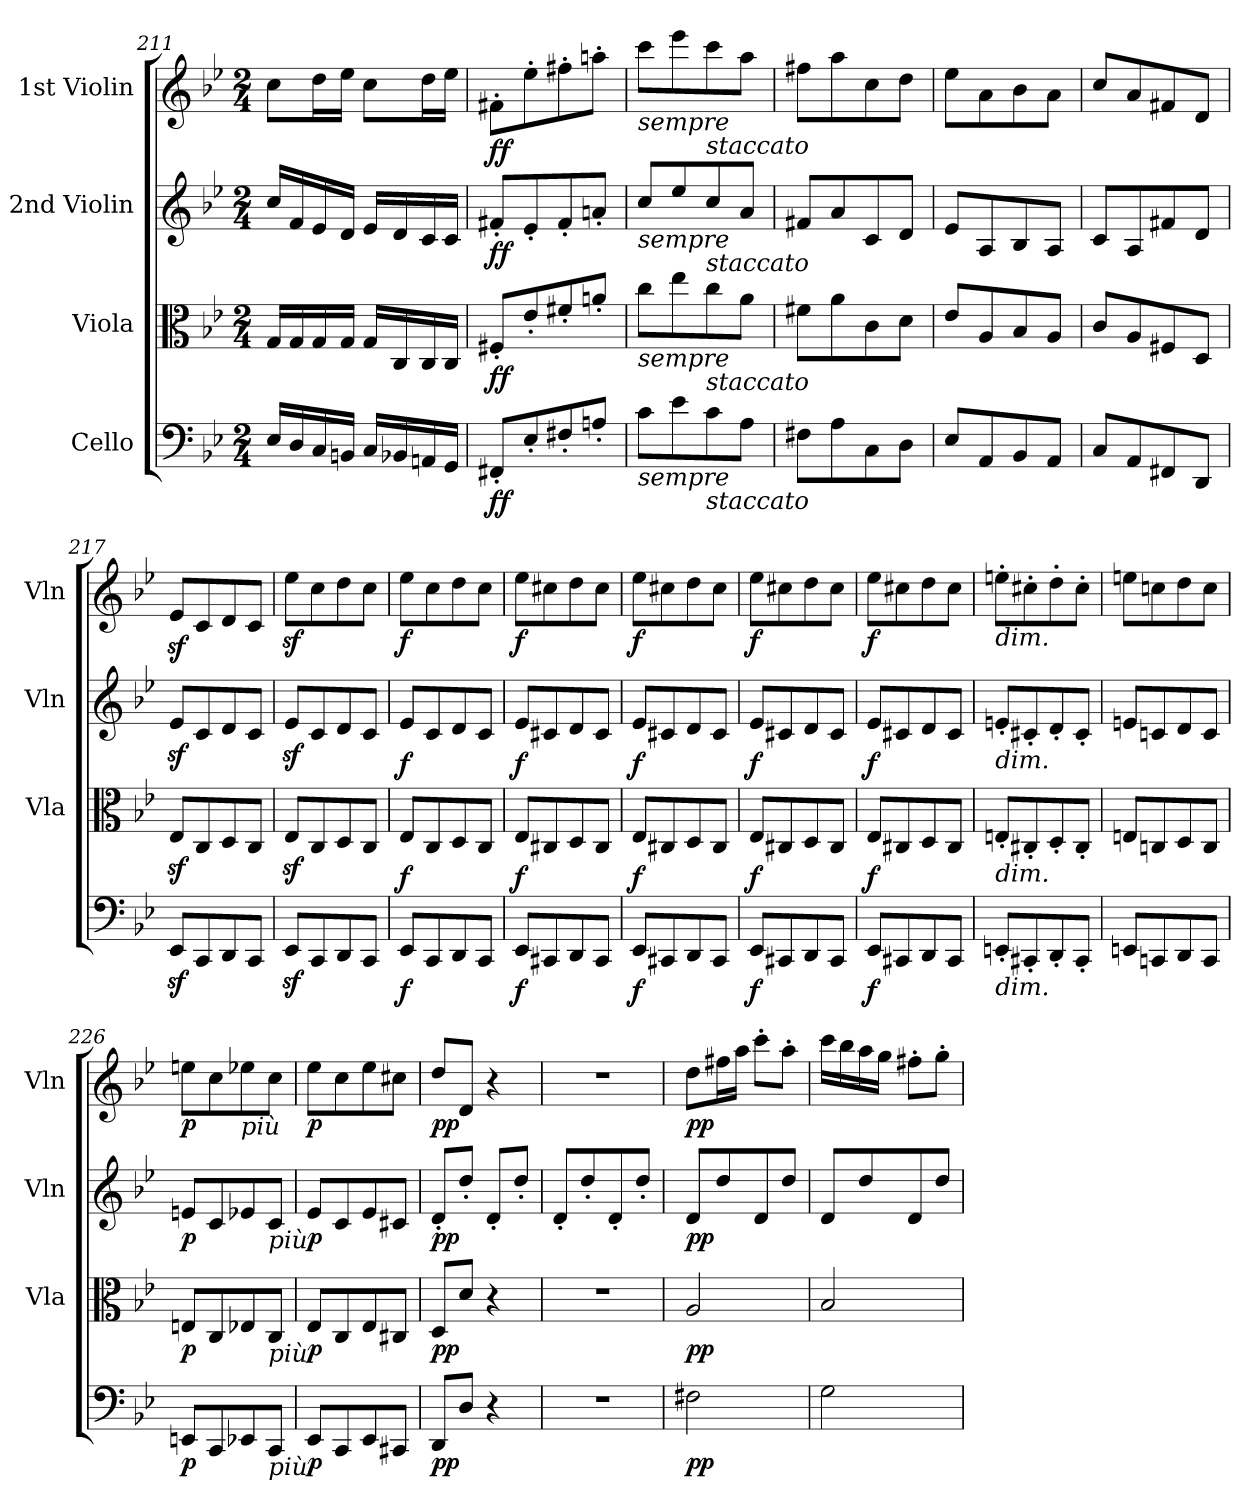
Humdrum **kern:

**kern	**dynam	**kern	**dynam	**kern	**dynam	**kern	**dynam
*part4	*part4	*part3	*part3	*part2	*part2	*part1	*part1
*staff4	*staff4	*staff3	*staff3	*staff2	*staff2	*staff1	*staff1
*I"Cello	*	*I"Viola	*	*I"2nd Violin	*	*I"1st Violin	*
*	*	*I'Vla	*	*I'Vln	*	*I'Vln	*
*clefF4	*	*clefC3	*	*clefG2	*	*clefG2	*
*k[b-e-]	*	*k[b-e-]	*	*k[b-e-]	*	*k[b-e-]	*
*B-:	*	*B-:	*	*B-:	*	*B-:	*
*M2/4	*	*M2/4	*	*M2/4	*	*M2/4	*
=211	=211	=211	=211	=211	=211	=211	=211
16E-/LL	.	16G/LL	.	16cc/LL	.	8cc\L	.
16D/	.	16G/	.	16f/	.	.	.
16C/	.	16G/	.	16e-/	.	16dd\L	.
16BBn/JJ	.	16G/JJ	.	16d/JJ	.	16ee-\JJ	.
16C/LL	.	16G/LL	.	16e-/LL	.	8cc\L	.
16BB-X/	.	16C/	.	16d/	.	.	.
16AAn/	.	16C/	.	16c/	.	16dd\L	.
16GG/JJ	.	16C/JJ	.	16c/JJ	.	16ee-\JJ	.
!!LO:LB:g=z
=212	=212	=212	=212	=212	=212	=212	=212
!	!LO:DY:b	!	!LO:DY:b	!	!LO:DY:b	!	!LO:DY:b
8FF#X'/L	ff	8F#X'/L	ff	8f#X'/L	ff	8f#X'\L	ff
8E-'/	.	8e-'/	.	8e-'/	.	8ee-'\	.
8F#X'/	.	8f#X'/	.	8f#'/	.	8ff#X'\	.
8An'/J	.	8an'/J	.	8an'/J	.	8aan'\J	.
=213	=213	=213	=213	=213	=213	=213	=213
!	!	!	!	!	!	!LO:TX:b:i:t=sempre	!
!	!	!	!	!LO:TX:b:i:t=sempre	!	!	!
!	!	!LO:TX:b:i:t=sempre	!	!	!	!	!
!LO:TX:b:i:t=sempre	!	!	!	!	!	!	!
8c\L	.	8cc\L	.	8cc/L	.	8ccc\L	.
8e-\	.	8ee-\	.	8ee-/	.	8eee-\	.
!	!	!	!	!	!	!LO:TX:b:i:t=staccato	!
!	!	!	!	!LO:TX:b:i:t=staccato	!	!	!
!	!	!LO:TX:b:i:t=staccato	!	!	!	!	!
!LO:TX:b:i:t=staccato	!	!	!	!	!	!	!
8c\	.	8cc\	.	8cc/	.	8ccc\	.
8A\J	.	8a\J	.	8a/J	.	8aa\J	.
=214	=214	=214	=214	=214	=214	=214	=214
8F#X\L	.	8f#X\L	.	8f#X/L	.	8ff#X\L	.
8A\	.	8a\	.	8a/	.	8aa\	.
8C\	.	8c\	.	8c/	.	8cc\	.
8D\J	.	8d\J	.	8d/J	.	8dd\J	.
!!LO:LB:g=z
=215	=215	=215	=215	=215	=215	=215	=215
8E-/L	.	8e-/L	.	8e-/L	.	8ee-\L	.
8AA/	.	8A/	.	8A/	.	8a\	.
8BB-/	.	8B-/	.	8B-/	.	8b-\	.
8AA/J	.	8A/J	.	8A/J	.	8a\J	.
=216	=216	=216	=216	=216	=216	=216	=216
8C/L	.	8c/L	.	8c/L	.	8cc/L	.
8AA/	.	8A/	.	8A/	.	8a/	.
8FF#X/	.	8F#X/	.	8f#X/	.	8f#X/	.
8DD/J	.	8D/J	.	8d/J	.	8d/J	.
=217	=217	=217	=217	=217	=217	=217	=217
8EE-z</L	.	8E-z</L	.	8e-z</L	.	8e-z</L	.
8CC/	.	8C/	.	8c/	.	8c/	.
8DD/	.	8D/	.	8d/	.	8d/	.
8CC/J	.	8C/J	.	8c/J	.	8c/J	.
=218	=218	=218	=218	=218	=218	=218	=218
8EE-z</L	.	8E-z</L	.	8e-z</L	.	8ee-z<\L	.
8CC/	.	8C/	.	8c/	.	8cc\	.
8DD/	.	8D/	.	8d/	.	8dd\	.
8CC/J	.	8C/J	.	8c/J	.	8cc\J	.
=219	=219	=219	=219	=219	=219	=219	=219
!	!LO:DY:b	!	!LO:DY:b	!	!LO:DY:b	!	!LO:DY:b
8EE-/L	f	8E-/L	f	8e-/L	f	8ee-\L	f
8CC/	.	8C/	.	8c/	.	8cc\	.
8DD/	.	8D/	.	8d/	.	8dd\	.
8CC/J	.	8C/J	.	8c/J	.	8cc\J	.
=220	=220	=220	=220	=220	=220	=220	=220
!	!LO:DY:b	!	!LO:DY:b	!	!LO:DY:b	!	!LO:DY:b
8EE-/L	f	8E-/L	f	8e-/L	f	8ee-\L	f
8CC#X/	.	8C#X/	.	8c#X/	.	8cc#X\	.
8DD/	.	8D/	.	8d/	.	8dd\	.
8CC#/J	.	8C#/J	.	8c#/J	.	8cc#\J	.
=221	=221	=221	=221	=221	=221	=221	=221
!	!LO:DY:b	!	!LO:DY:b	!	!LO:DY:b	!	!LO:DY:b
8EE-/L	f	8E-/L	f	8e-/L	f	8ee-\L	f
8CC#X/	.	8C#X/	.	8c#X/	.	8cc#X\	.
8DD/	.	8D/	.	8d/	.	8dd\	.
8CC#/J	.	8C#/J	.	8c#/J	.	8cc#\J	.
!!LO:PB:g=z
=222	=222	=222	=222	=222	=222	=222	=222
!	!LO:DY:b	!	!LO:DY:b	!	!LO:DY:b	!	!LO:DY:b
8EE-/L	f	8E-/L	f	8e-/L	f	8ee-\L	f
8CC#X/	.	8C#X/	.	8c#X/	.	8cc#X\	.
8DD/	.	8D/	.	8d/	.	8dd\	.
8CC#/J	.	8C#/J	.	8c#/J	.	8cc#\J	.
=223	=223	=223	=223	=223	=223	=223	=223
!	!LO:DY:b	!	!LO:DY:b	!	!LO:DY:b	!	!LO:DY:b
8EE-/L	f	8E-/L	f	8e-/L	f	8ee-\L	f
8CC#X/	.	8C#X/	.	8c#X/	.	8cc#X\	.
8DD/	.	8D/	.	8d/	.	8dd\	.
8CC#/J	.	8C#/J	.	8c#/J	.	8cc#\J	.
!!LO:LB:g=z
=224	=224	=224	=224	=224	=224	=224	=224
!	!	!	!	!	!	!LO:TX:b:i:t=dim.	!
!	!	!	!	!LO:TX:b:i:t=dim.	!	!	!
!	!	!LO:TX:b:i:t=dim.	!	!	!	!	!
!LO:TX:b:i:t=dim.	!	!	!	!	!	!	!
8EEn'/L	.	8En'/L	.	8en'/L	.	8een'\L	.
8CC#X'/	.	8C#X'/	.	8c#X'/	.	8cc#X'\	.
8DD'/	.	8D'/	.	8d'/	.	8dd'\	.
8CC#'/J	.	8C#'/J	.	8c#'/J	.	8cc#'\J	.
=225	=225	=225	=225	=225	=225	=225	=225
8EEn/L	.	8En/L	.	8en/L	.	8een\L	.
8CCn/	.	8Cn/	.	8cn/	.	8ccn\	.
8DD/	.	8D/	.	8d/	.	8dd\	.
8CC/J	.	8C/J	.	8c/J	.	8cc\J	.
=226	=226	=226	=226	=226	=226	=226	=226
!	!LO:DY:b	!	!LO:DY:b	!	!LO:DY:b	!	!LO:DY:b
8EEn/L	p	8En/L	p	8en/L	p	8een\L	p
8CC/	.	8C/	.	8c/	.	8cc\	.
!	!	!	!	!	!	!LO:TX:b:i:t=più	!
8EE-X/	.	8E-X/	.	8e-X/	.	8ee-X\	.
!	!	!	!	!LO:TX:b:i:t=più	!	!	!
!	!	!LO:TX:b:i:t=più	!	!	!	!	!
!LO:TX:b:i:t=più	!	!	!	!	!	!	!
8CC/J	.	8C/J	.	8c/J	.	8cc\J	.
=227	=227	=227	=227	=227	=227	=227	=227
!	!LO:DY:b	!	!LO:DY:b	!	!LO:DY:b	!	!LO:DY:b
8EE-/L	p	8E-/L	p	8e-/L	p	8ee-\L	p
8CC/	.	8C/	.	8c/	.	8cc\	.
8EE-/	.	8E-/	.	8e-/	.	8ee-\	.
8CC#X/J	.	8C#X/J	.	8c#X/J	.	8cc#X\J	.
=228	=228	=228	=228	=228	=228	=228	=228
!	!LO:DY:b	!	!LO:DY:b	!	!LO:DY:b	!	!LO:DY:b
8DD/L	pp	8D/L	pp	8d'/L	pp	8dd/L	pp
8D/J	.	8d/J	.	8dd'/J	.	8d/J	.
4r	.	4r	.	8d'/L	.	4r	.
.	.	.	.	8dd'/J	.	.	.
=229	=229	=229	=229	=229	=229	=229	=229
2r	.	2r	.	8d'/L	.	2r	.
.	.	.	.	8dd'/	.	.	.
.	.	.	.	8d'/	.	.	.
.	.	.	.	8dd'/J	.	.	.
=230	=230	=230	=230	=230	=230	=230	=230
!	!LO:DY:b	!	!LO:DY:b	!	!LO:DY:b	!	!LO:DY:b
2F#X\	pp	2A/	pp	8d/L	pp	8dd\L	pp
.	.	.	.	8dd/	.	16ff#X\L	.
.	.	.	.	.	.	16aa\JJ	.
.	.	.	.	8d/	.	8ccc'\L	.
.	.	.	.	8dd/J	.	8aa'\J	.
!!LO:LB:g=z
=231	=231	=231	=231	=231	=231	=231	=231
2G\	.	2B-/	.	8d/L	.	16ccc\LL	.
.	.	.	.	.	.	16bb-\	.
.	.	.	.	8dd/	.	16aa\	.
.	.	.	.	.	.	16gg\JJ	.
.	.	.	.	8d/	.	8ff#X'\L	.
.	.	.	.	8dd/J	.	8gg'\J	.
=	=	=	=	=	=	=	=
*-	*-	*-	*-	*-	*-	*-	*-
